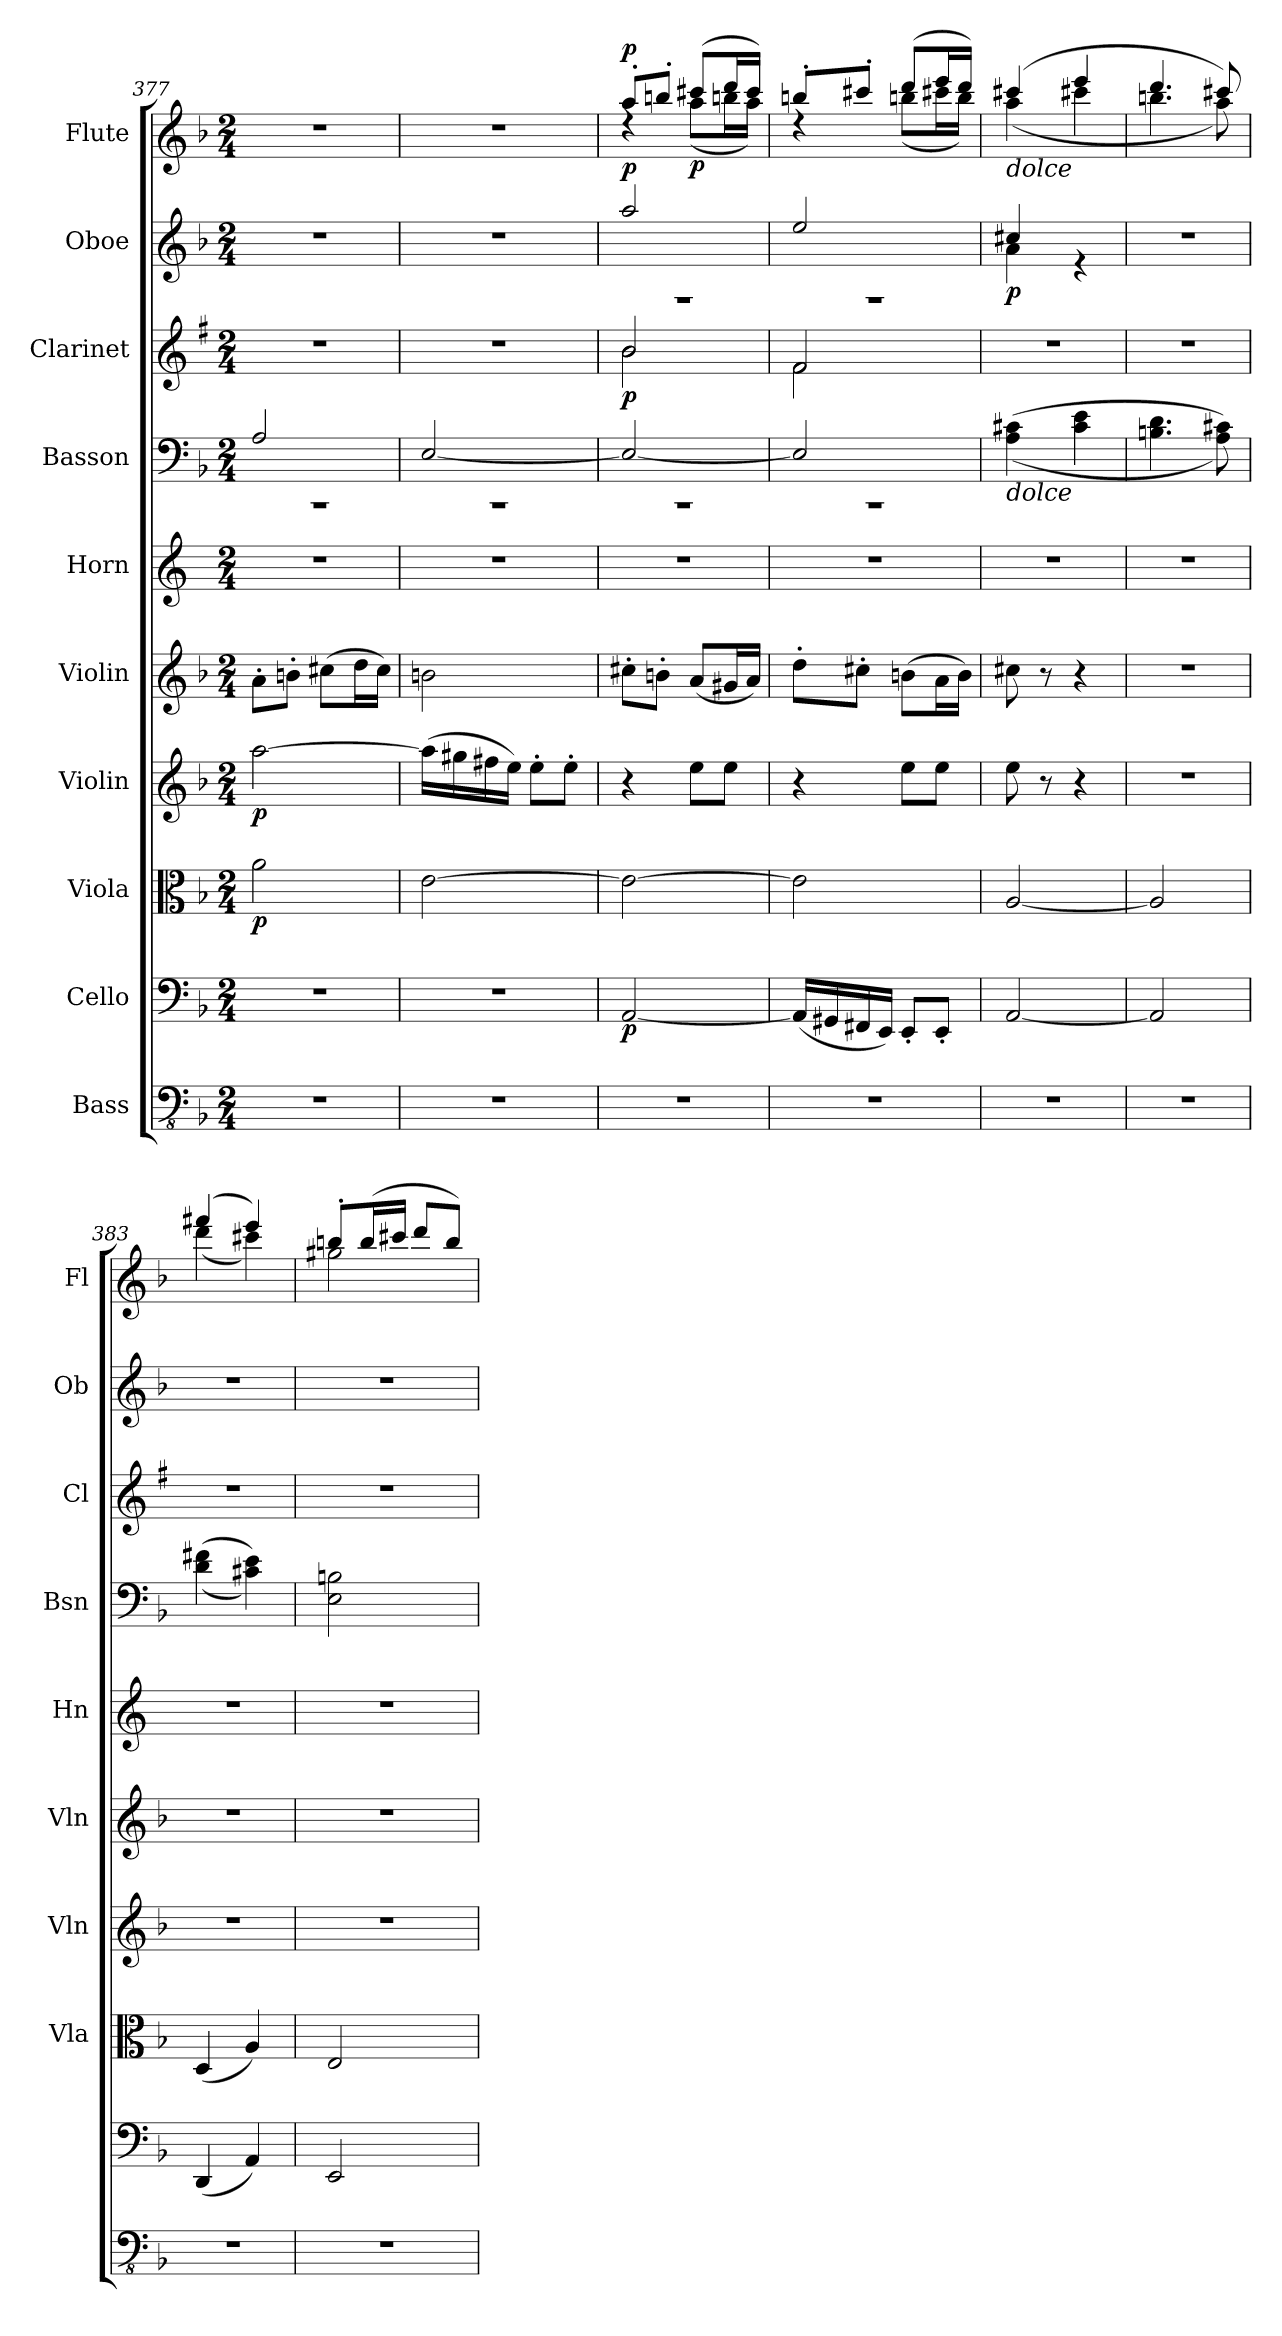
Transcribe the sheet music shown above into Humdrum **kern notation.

**kern	**kern	**dynam	**kern	**dynam	**kern	**dynam	**kern	**kern	**kern	**kern	**dynam	**kern	**dynam	**kern	**dynam
*part10	*part9	*part9	*part8	*part8	*part7	*part7	*part6	*part5	*part4	*part3	*part3	*part2	*part2	*part1	*part1
*staff10	*staff9	*staff9	*staff8	*staff8	*staff7	*staff7	*staff6	*staff5	*staff4	*staff3	*staff3	*staff2	*staff2	*staff1	*staff1
*I"Bass	*I"Cello	*	*I"Viola	*	*I"Violin	*	*I"Violin	*I"Horn	*I"Basson	*I"Clarinet	*	*I"Oboe	*	*I"Flute	*
*	*	*	*I'Vla	*	*I'Vln	*	*I'Vln	*I'Hn	*I'Bsn	*I'Cl	*	*I'Ob	*	*I'Fl	*
*clefFv4	*clefF4	*	*clefC3	*	*clefG2	*	*clefG2	*clefG2	*clefF4	*clefG2	*	*clefG2	*	*clefG2	*
*ITrd7c12	*	*	*	*	*	*	*	*ITrd4c7	*	*ITrd1c2	*	*	*	*	*
*k[b-]	*k[b-]	*	*k[b-]	*	*k[b-]	*	*k[b-]	*k[b-]	*k[b-]	*k[b-]	*	*k[b-]	*	*k[b-]	*
*M2/4	*M2/4	*	*M2/4	*	*M2/4	*	*M2/4	*M2/4	*M2/4	*M2/4	*	*M2/4	*	*M2/4	*
=377	=377	=377	=377	=377	=377	=377	=377	=377	=377	=377	=377	=377	=377	=377	=377
*	*	*	*	*	*	*	*	*	*^	*	*	*	*	*	*
!	!	!	!	!LO:DY:b	!	!LO:DY:b	!	!	!	!	!	!	!	!	!	!
2r	2r	.	2a\	p	[2aa\	p	8a'\L	2r	2rCC	2A/	2r	.	2r	.	2r	.
.	.	.	.	.	.	.	8bn'\J	.	.	.	.	.	.	.	.	.
.	.	.	.	.	.	.	(>8cc#X\L	.	.	.	.	.	.	.	.	.
.	.	.	.	.	.	.	16dd\L	.	.	.	.	.	.	.	.	.
.	.	.	.	.	.	.	16cc#\JJ)	.	.	.	.	.	.	.	.	.
=378	=378	=378	=378	=378	=378	=378	=378	=378	=378	=378	=378	=378	=378	=378	=378	=378
2r	2r	.	[2e\	.	(>16aa\LL]	.	2bn\	2r	2rCC	[2E/	2r	.	2r	.	2r	.
.	.	.	.	.	16gg#X\	.	.	.	.	.	.	.	.	.	.	.
.	.	.	.	.	16ff#X\	.	.	.	.	.	.	.	.	.	.	.
.	.	.	.	.	16ee\JJ)	.	.	.	.	.	.	.	.	.	.	.
.	.	.	.	.	8ee'\L	.	.	.	.	.	.	.	.	.	.	.
.	.	.	.	.	8ee'\J	.	.	.	.	.	.	.	.	.	.	.
!!LO:PB:g=z
=379	=379	=379	=379	=379	=379	=379	=379	=379	=379	=379	=379	=379	=379	=379	=379	=379
*	*	*	*	*	*	*	*	*	*	*	*^	*	*^	*	*^	*
!	!	!LO:DY:b	!	!	!	!	!	!	!	!	!	!	!LO:DY:b	!	!	!LO:DY:a	!	!	!LO:DY:a
2r	[2AA/	p	2e\_	.	4r	.	8cc#X'\L	2r	2rCC	2E/_	2a/	2a\	p	2rF	2aa/	p	8aa'/L	4rdd	p
.	.	.	.	.	.	.	8bn'\J	.	.	.	.	.	.	.	.	.	8bbn'/J	.	.
!	!	!	!	!	!	!	!	!	!	!	!	!	!	!	!	!	!	!	!LO:DY:b
.	.	.	.	.	8ee\L	.	(<8a/L	.	.	.	.	.	.	.	.	.	(>8ccc#X/L	(<8aa\L	p
.	.	.	.	.	8ee\J	.	16g#X/L	.	.	.	.	.	.	.	.	.	16ddd/L	16bbn\L	.
.	.	.	.	.	.	.	16a/JJ)	.	.	.	.	.	.	.	.	.	16ccc#/JJ)	16aa\JJ)	.
=380	=380	=380	=380	=380	=380	=380	=380	=380	=380	=380	=380	=380	=380	=380	=380	=380	=380	=380	=380
2r	(<16AA/LL]	.	2e\]	.	4r	.	8dd'\L	2r	2rCC	2E/]	2e/	2e\	.	2rF	2ee/	.	8bbn'/L	4rdd	.
.	16GG#X/	.	.	.	.	.	.	.	.	.	.	.	.	.	.	.	.	.	.
.	16FF#X/	.	.	.	.	.	8cc#X'\J	.	.	.	.	.	.	.	.	.	8ccc#X'/J	.	.
.	16EE/JJ)	.	.	.	.	.	.	.	.	.	.	.	.	.	.	.	.	.	.
.	8EE'/L	.	.	.	8ee\L	.	(>8bn\L	.	.	.	.	.	.	.	.	.	(>8ddd/L	(<8bbn\L	.
.	8EE'/J	.	.	.	8ee\J	.	16a\L	.	.	.	.	.	.	.	.	.	16eee/L	16ccc#X\L	.
.	.	.	.	.	.	.	16b\JJ)	.	.	.	.	.	.	.	.	.	16ddd/JJ)	16bb\JJ)	.
*	*	*	*	*	*	*	*	*	*v	*v	*	*	*	*	*	*	*	*	*
*	*	*	*	*	*	*	*	*	*	*v	*v	*	*	*	*	*	*	*
=381	=381	=381	=381	=381	=381	=381	=381	=381	=381	=381	=381	=381	=381	=381	=381	=381	=381
!	!	!	!	!	!	!	!	!	!	!	!	!	!	!	!LO:TX:b:i:t=dolce	!	!
!	!	!	!	!	!	!	!	!	!LO:TX:b:i:t=dolce	!	!	!	!	!	!	!	!
!	!	!	!	!	!	!	!	!	!	!	!	!	!	!LO:DY:b	!	!	!
2r	[2AA/	.	[2A/	.	8ee\	.	8cc#X\	2r	(<(>4A\ 4c#X\	2r	.	4cc#X/	4a\	p	(>4ccc#X/	(<4aa\	.
.	.	.	.	.	8r	.	8r	.	.	.	.	.	.	.	.	.	.
.	.	.	.	.	4r	.	4r	.	4c#\ 4e\	.	.	4re	4ryy	.	4eee/	4ccc#X\	.
*	*	*	*	*	*	*	*	*	*	*	*	*v	*v	*	*	*	*
=382	=382	=382	=382	=382	=382	=382	=382	=382	=382	=382	=382	=382	=382	=382	=382	=382
2r	2AA/]	.	2A/]	.	2r	.	2r	2r	4.Bn\ 4.d\	2r	.	2r	.	4.ddd/	4.bbn\	.
.	.	.	.	.	.	.	.	.	8A\ 8c#X\))	.	.	.	.	8ccc#X/)	8aa\)	.
=383	=383	=383	=383	=383	=383	=383	=383	=383	=383	=383	=383	=383	=383	=383	=383	=383
2r	(<4DD/	.	(<4D/	.	2r	.	2r	2r	(<(>4d\ 4f#X\	2r	.	2r	.	(>4fff#X/	(<4ddd\	.
.	4AA/)	.	4A/)	.	.	.	.	.	4c#X\ 4e\))	.	.	.	.	4eee/)	4ccc#X\)	.
=384	=384	=384	=384	=384	=384	=384	=384	=384	=384	=384	=384	=384	=384	=384	=384	=384
2r	2EE/	.	2E/	.	2r	.	2r	2r	2E\ 2Bn\	2r	.	2r	.	8bbn'/L	2gg#X\	.
.	.	.	.	.	.	.	.	.	.	.	.	.	.	(>16bb/L	.	.
.	.	.	.	.	.	.	.	.	.	.	.	.	.	16ccc#X/JJ	.	.
.	.	.	.	.	.	.	.	.	.	.	.	.	.	8ddd/L	.	.
.	.	.	.	.	.	.	.	.	.	.	.	.	.	8bb/J)	.	.
*	*	*	*	*	*	*	*	*	*	*	*	*	*	*v	*v	*
=	=	=	=	=	=	=	=	=	=	=	=	=	=	=	=
*-	*-	*-	*-	*-	*-	*-	*-	*-	*-	*-	*-	*-	*-	*-	*-
